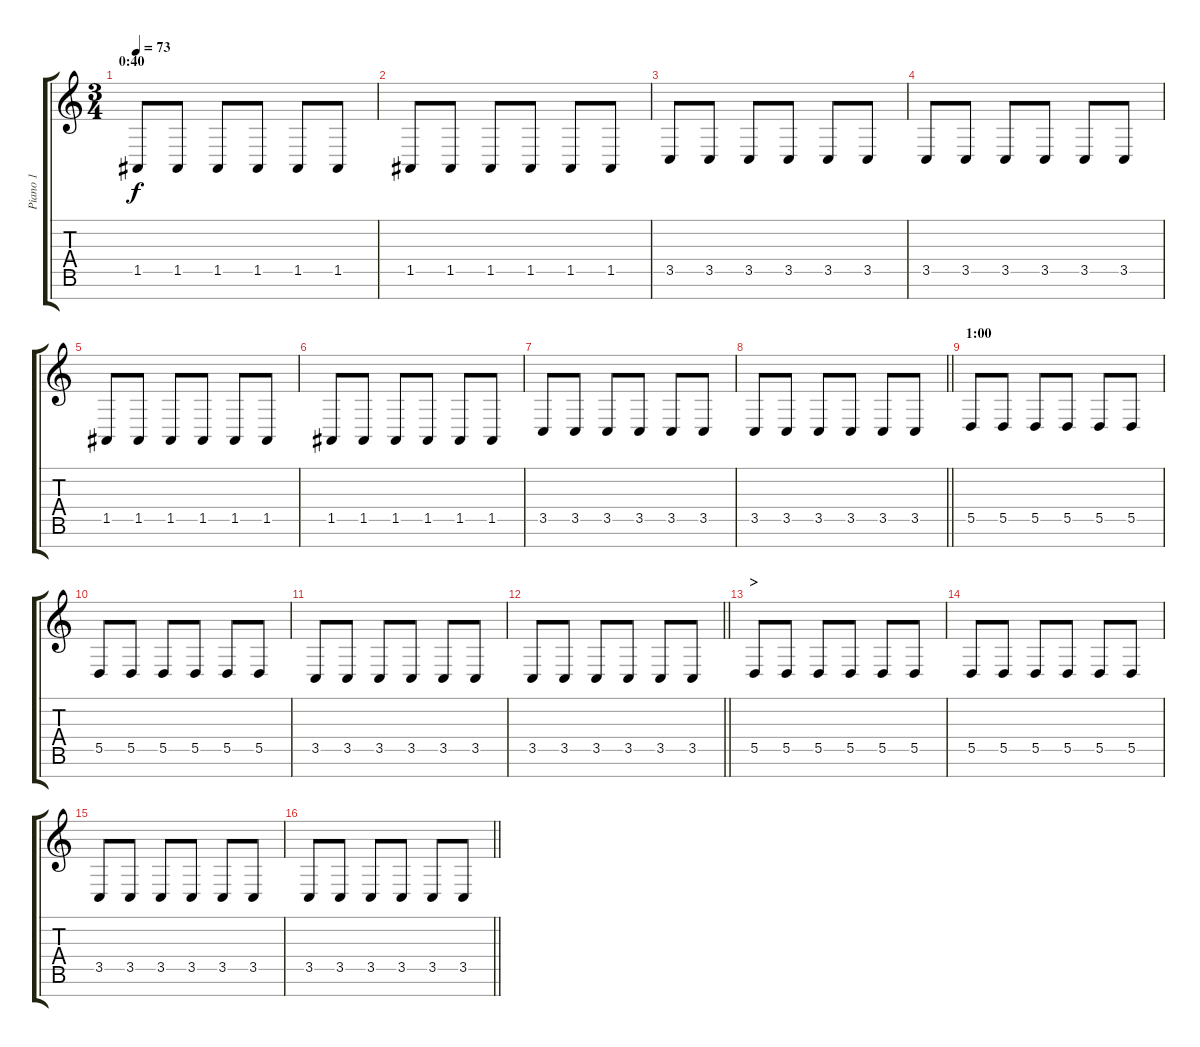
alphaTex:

\track ("Piano 1" "Piano 1") {instrument acousticgrandpiano}
\staff {score tabs}
\tuning (E4 B3 G3 D3 A2 E2 B1) {hide}
\ts (3 4)
\section ("" "0:40")
\tempo 73
\clef g2
\ks c
1.5.8{dy f} 1.5.8 1.5.8 1.5.8 1.5.8 1.5.8 |
1.5.8 1.5.8 1.5.8 1.5.8 1.5.8 1.5.8 |
3.5.8 3.5.8 3.5.8 3.5.8 3.5.8 3.5.8 |
3.5.8 3.5.8 3.5.8 3.5.8 3.5.8 3.5.8 |
1.5.8 1.5.8 1.5.8 1.5.8 1.5.8 1.5.8 |
1.5.8 1.5.8 1.5.8 1.5.8 1.5.8 1.5.8 |
3.5.8 3.5.8 3.5.8 3.5.8 3.5.8 3.5.8 |
\barLineRight lightlight
3.5.8 3.5.8 3.5.8 3.5.8 3.5.8 3.5.8 |
\section ("" "1:00")
5.5.8 5.5.8 5.5.8 5.5.8 5.5.8 5.5.8 |
5.5.8 5.5.8 5.5.8 5.5.8 5.5.8 5.5.8 |
3.5.8 3.5.8 3.5.8 3.5.8 3.5.8 3.5.8 |
\barLineRight lightlight
3.5.8 3.5.8 3.5.8 3.5.8 3.5.8 3.5.8 |
\section ("" ">")
5.5.8 5.5.8 5.5.8 5.5.8 5.5.8 5.5.8 |
5.5.8 5.5.8 5.5.8 5.5.8 5.5.8 5.5.8 |
3.5.8 3.5.8 3.5.8 3.5.8 3.5.8 3.5.8 |
\barLineRight lightlight
3.5.8 3.5.8 3.5.8 3.5.8 3.5.8 3.5.8
